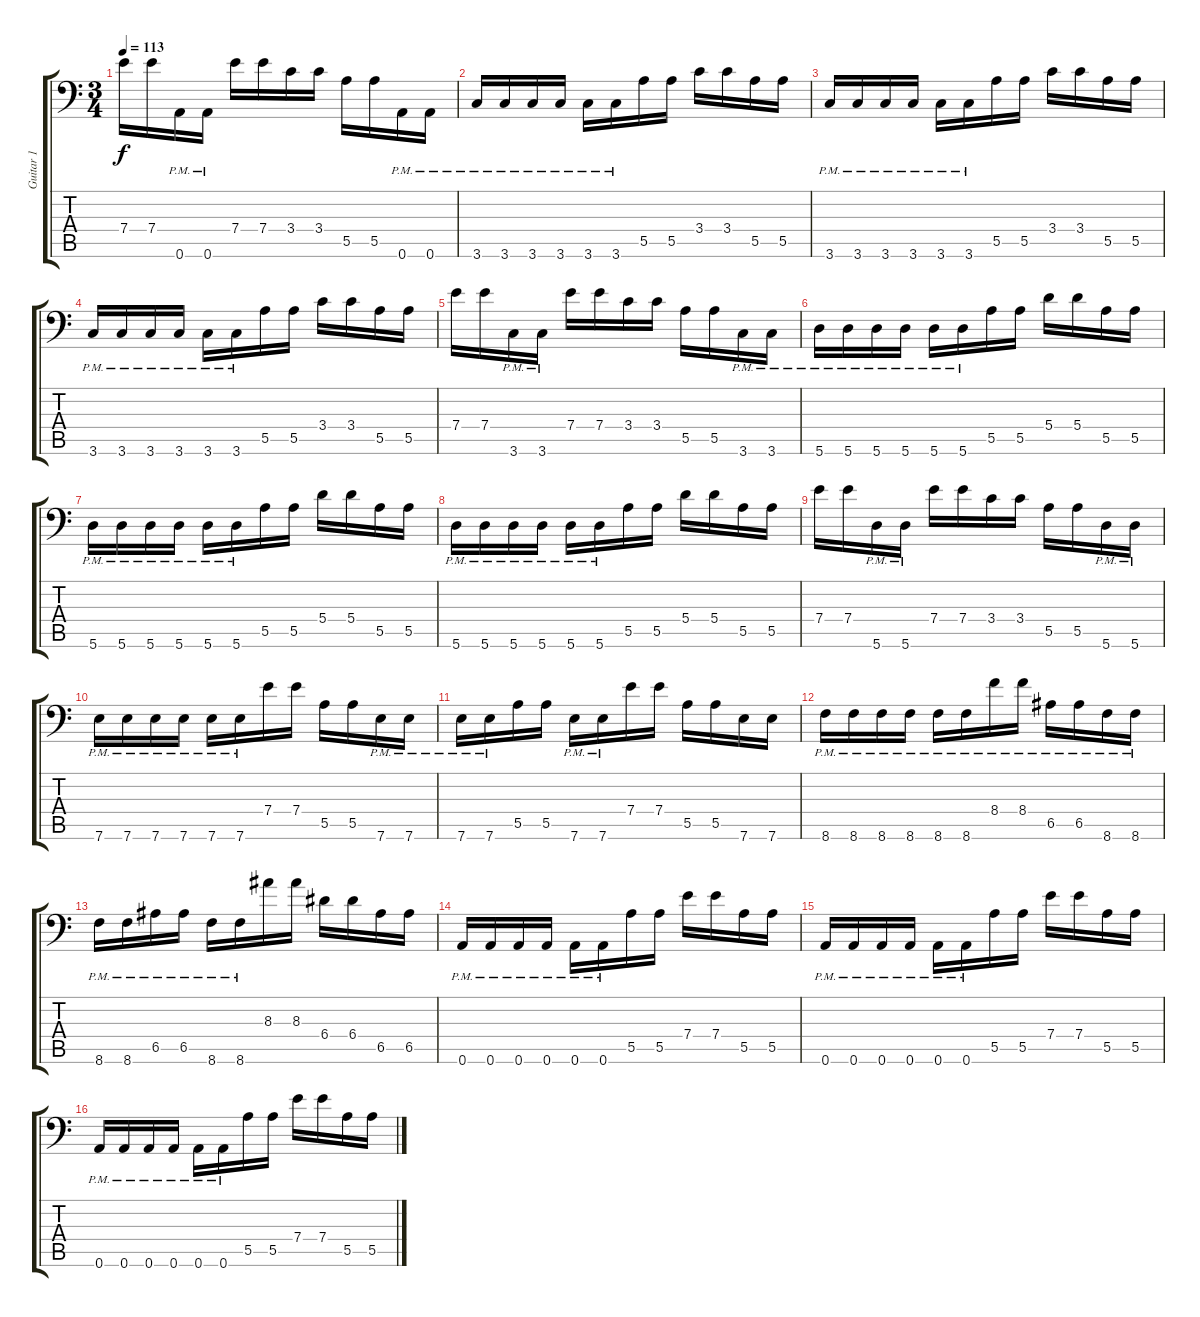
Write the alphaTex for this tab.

\track ("Guitar 1" "Guitar 1") {instrument electricguitarjazz}
\staff {score tabs}
\tuning (B3 Gb3 D3 A2 E2 A1) {hide}
\ts (3 4)
\tempo 113
\clef f4
\ks c
7.4.16{dy f} 7.4.16 0.6{pm}.16 0.6{pm}.16 7.4.16 7.4.16 3.4.16 3.4.16 5.5.16 5.5.16 0.6{pm}.16 0.6{pm}.16 |
3.6{pm}.16 3.6{pm}.16 3.6{pm}.16 3.6{pm}.16 3.6{pm}.16 3.6{pm}.16 5.5.16 5.5.16 3.4.16 3.4.16 5.5.16 5.5.16 |
3.6{pm}.16 3.6{pm}.16 3.6{pm}.16 3.6{pm}.16 3.6{pm}.16 3.6{pm}.16 5.5.16 5.5.16 3.4.16 3.4.16 5.5.16 5.5.16 |
3.6{pm}.16 3.6{pm}.16 3.6{pm}.16 3.6{pm}.16 3.6{pm}.16 3.6{pm}.16 5.5.16 5.5.16 3.4.16 3.4.16 5.5.16 5.5.16 |
7.4.16 7.4.16 3.6{pm}.16 3.6{pm}.16 7.4.16 7.4.16 3.4.16 3.4.16 5.5.16 5.5.16 3.6{pm}.16 3.6{pm}.16 |
5.6{pm}.16 5.6{pm}.16 5.6{pm}.16 5.6{pm}.16 5.6{pm}.16 5.6{pm}.16 5.5.16 5.5.16 5.4.16 5.4.16 5.5.16 5.5.16 |
5.6{pm}.16 5.6{pm}.16 5.6{pm}.16 5.6{pm}.16 5.6{pm}.16 5.6{pm}.16 5.5.16 5.5.16 5.4.16 5.4.16 5.5.16 5.5.16 |
5.6{pm}.16 5.6{pm}.16 5.6{pm}.16 5.6{pm}.16 5.6{pm}.16 5.6{pm}.16 5.5.16 5.5.16 5.4.16 5.4.16 5.5.16 5.5.16 |
7.4.16 7.4.16 5.6{pm}.16 5.6{pm}.16 7.4.16 7.4.16 3.4.16 3.4.16 5.5.16 5.5.16 5.6{pm}.16 5.6{pm}.16 |
7.6{pm}.16 7.6{pm}.16 7.6{pm}.16 7.6{pm}.16 7.6{pm}.16 7.6{pm}.16 7.4.16 7.4.16 5.5.16 5.5.16 7.6{pm}.16 7.6{pm}.16 |
7.6{pm}.16 7.6{pm}.16 5.5.16 5.5.16 7.6{pm}.16 7.6{pm}.16 7.4.16 7.4.16 5.5.16 5.5.16 7.6.16 7.6.16 |
8.6{pm}.16 8.6{pm}.16 8.6{pm}.16 8.6{pm}.16 8.6{pm}.16 8.6{pm}.16 8.4{pm}.16 8.4{pm}.16 6.5{pm}.16 6.5{pm}.16 8.6{pm}.16 8.6{pm}.16 |
8.6{pm}.16 8.6{pm}.16 6.5{pm}.16 6.5{pm}.16 8.6{pm}.16 8.6{pm}.16 8.3.16 8.3.16 6.4.16 6.4.16 6.5.16 6.5.16 |
0.6{pm}.16 0.6{pm}.16 0.6{pm}.16 0.6{pm}.16 0.6{pm}.16 0.6{pm}.16 5.5.16 5.5.16 7.4.16 7.4.16 5.5.16 5.5.16 |
0.6{pm}.16 0.6{pm}.16 0.6{pm}.16 0.6{pm}.16 0.6{pm}.16 0.6{pm}.16 5.5.16 5.5.16 7.4.16 7.4.16 5.5.16 5.5.16 |
0.6{pm}.16 0.6{pm}.16 0.6{pm}.16 0.6{pm}.16 0.6{pm}.16 0.6{pm}.16 5.5.16 5.5.16 7.4.16 7.4.16 5.5.16 5.5.16
